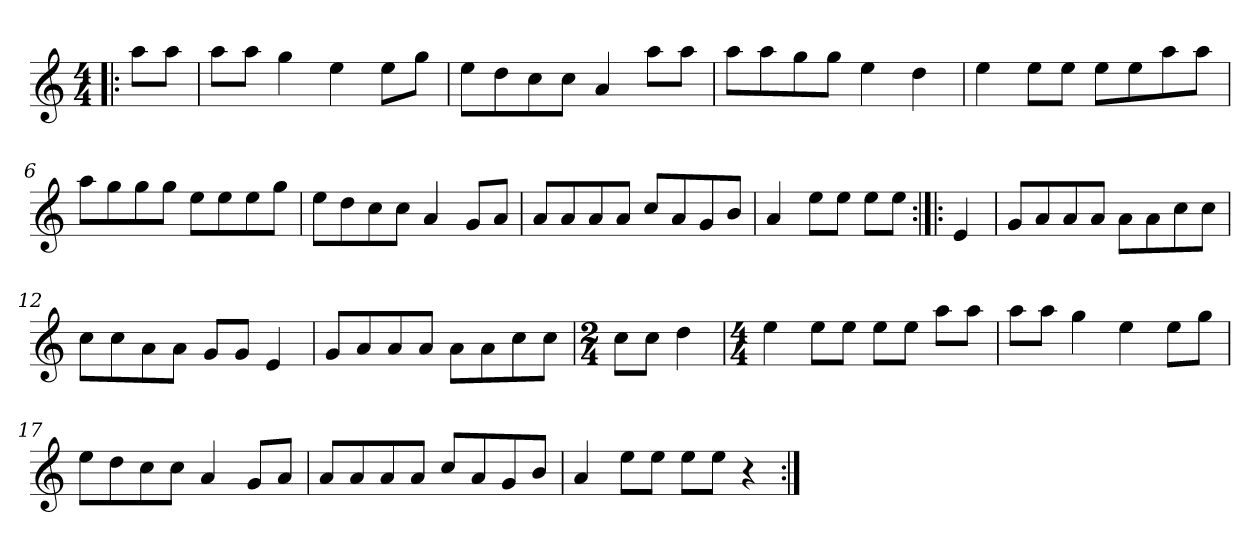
**kern
*part1
*staff1
*clefG2
*k[]
*M4/4
=1!|:
8aa\L
8aa\J
=2
8aa\L
8aa\J
4gg\
4ee\
8ee\L
8gg\J
=3
8ee\L
8dd\
8cc\
8cc\J
4a/
8aa\L
8aa\J
=4
8aa\L
8aa\
8gg\
8gg\J
4ee\
4dd\
=5
4ee\
8ee\L
8ee\J
8ee\L
8ee\
8aa\
8aa\J
!!LO:LB:g=z
=6
8aa\L
8gg\
8gg\
8gg\J
8ee\L
8ee\
8ee\
8gg\J
=7
8ee\L
8dd\
8cc\
8cc\J
4a/
8g/L
8a/J
=8
8a/L
8a/
8a/
8a/J
8cc/L
8a/
8g/
8b/J
=9
4a/
8ee\L
8ee\J
8ee\L
8ee\J
!!LO:LB:g=z
=10:|!|:
4e/
=11
8g/L
8a/
8a/
8a/J
8a\L
8a\
8cc\
8cc\J
=12
8cc\L
8cc\
8a\
8a\J
8g/L
8g/J
4e/
=13
8g/L
8a/
8a/
8a/J
8a\L
8a\
8cc\
8cc\J
=14
*M2/4
8cc\L
8cc\J
4dd\
!!LO:LB:g=z
=15
*M4/4
4ee\
8ee\L
8ee\J
8ee\L
8ee\J
8aa\L
8aa\J
=16
8aa\L
8aa\J
4gg\
4ee\
8ee\L
8gg\J
=17
8ee\L
8dd\
8cc\
8cc\J
4a/
8g/L
8a/J
=18
8a/L
8a/
8a/
8a/J
8cc/L
8a/
8g/
8b/J
=19
4a/
8ee\L
8ee\J
8ee\L
8ee\J
4r
=:|!
*-
